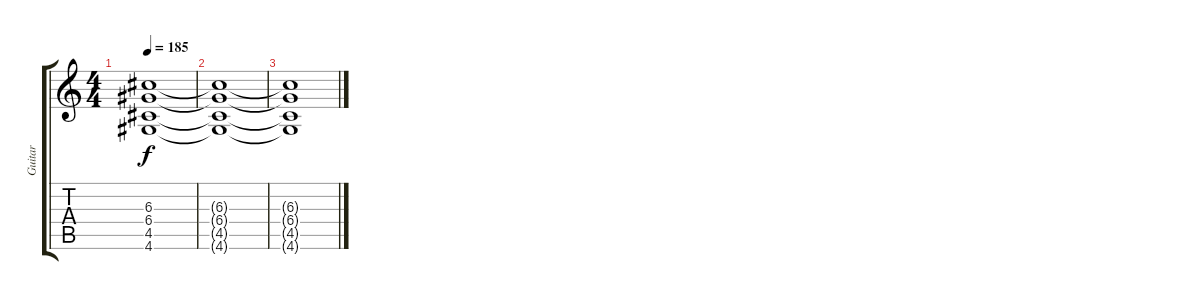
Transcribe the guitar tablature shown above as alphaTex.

\track ("Guitar " "Guitar ") {instrument distortionguitar}
\staff {score tabs}
\tuning (E4 B3 G3 D3 A2 E2) {hide}
\ts (4 4)
\tempo 185
\clef g2
\ks c
(6.3 6.4 4.5 4.6).1{dy f} |
(6.3{t} 6.4{t} 4.5{t} 4.6{t}).1 |
(6.3{t} 6.4{t} 4.5{t} 4.6{t}).1
